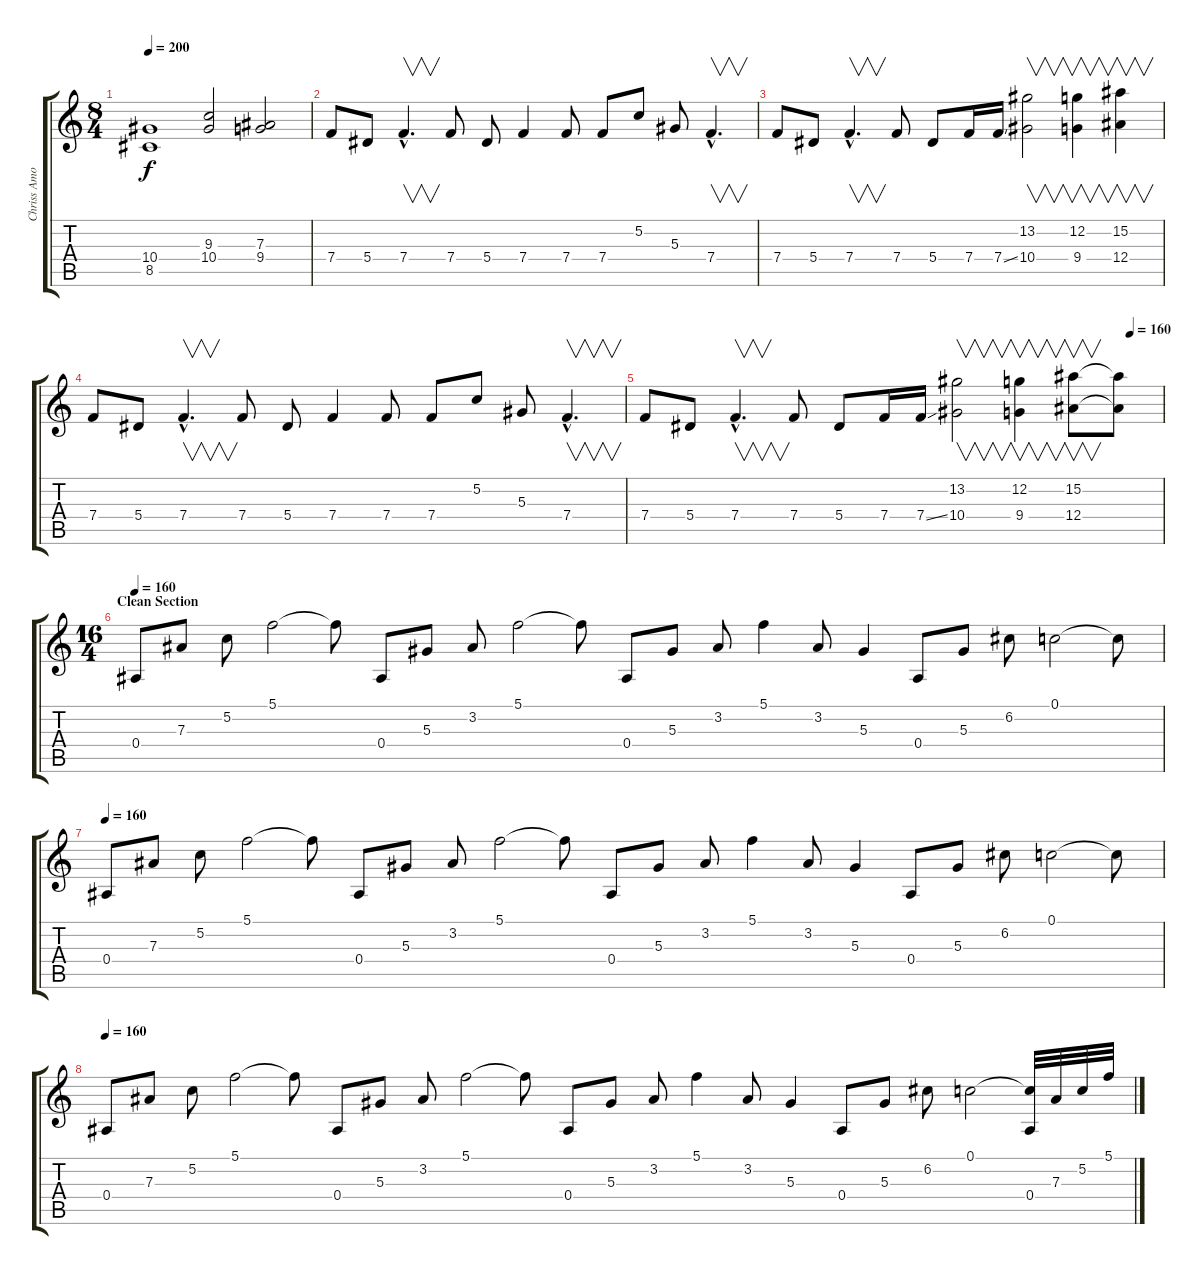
\track ("Chriss Amott" "Chriss Amo") {instrument distortionguitar}
\staff {score tabs}
\tuning (C4 G3 Eb3 Bb2 F2 C2) {hide}
\ts (8 4)
\tempo 200
\clef g2
\ks c
(10.4 8.5).1{dy f} (9.3 10.4).2 (7.3 9.4).2 |
7.4.8 5.4.8 7.4{hac}.4{v d} 7.4.8 5.4.8 7.4.4 7.4.8 7.4.8 5.2.8 5.3.8 7.4{hac}.4{v d} |
7.4.8 5.4.8 7.4{hac}.4{v d} 7.4.8 5.4.8 7.4.16 7.4{ss}.16 (13.2 10.4).2{v} (12.2 9.4).4{v} (15.2 12.4).4{v} |
7.4.8 5.4.8 7.4{hac}.4{v d} 7.4.8 5.4.8 7.4.4 7.4.8 7.4.8 5.2.8 5.3.8 7.4{hac}.4{v d} |
\tempo (160 0.9375)
7.4.8 5.4.8 7.4{hac}.4{v d} 7.4.8 5.4.8 7.4.16 7.4{ss}.16 (13.2 10.4).2{v} (12.2 9.4).4{v} (15.2 12.4).8{v} (15.2{t} 12.4{t}).8 |
\ts (16 4)
\section ("" "Clean Section")
\tempo 160
0.4.8{instrument electricguitarclean} 7.3.8 5.2.8 5.1.2 5.1{t}.8 0.4.8 5.3.8 3.2.8 5.1.2 5.1{t}.8 0.4.8 5.3.8 3.2.8 5.1.4 3.2.8 5.3.4 0.4.8 5.3.8 6.2.8 0.1.2 0.1{t}.8 |
\tempo 160
0.4.8{instrument electricguitarclean} 7.3.8 5.2.8 5.1.2 5.1{t}.8 0.4.8 5.3.8 3.2.8 5.1.2 5.1{t}.8 0.4.8 5.3.8 3.2.8 5.1.4 3.2.8 5.3.4 0.4.8 5.3.8 6.2.8 0.1.2 0.1{t}.8 |
\tempo 160
0.4.8{instrument electricguitarclean} 7.3.8 5.2.8 5.1.2 5.1{t}.8 0.4.8 5.3.8 3.2.8 5.1.2 5.1{t}.8 0.4.8 5.3.8 3.2.8 5.1.4 3.2.8 5.3.4 0.4.8 5.3.8 6.2.8 0.1.2 (0.1{t} 0.4).32 7.3.32 5.2.32 5.1.32
